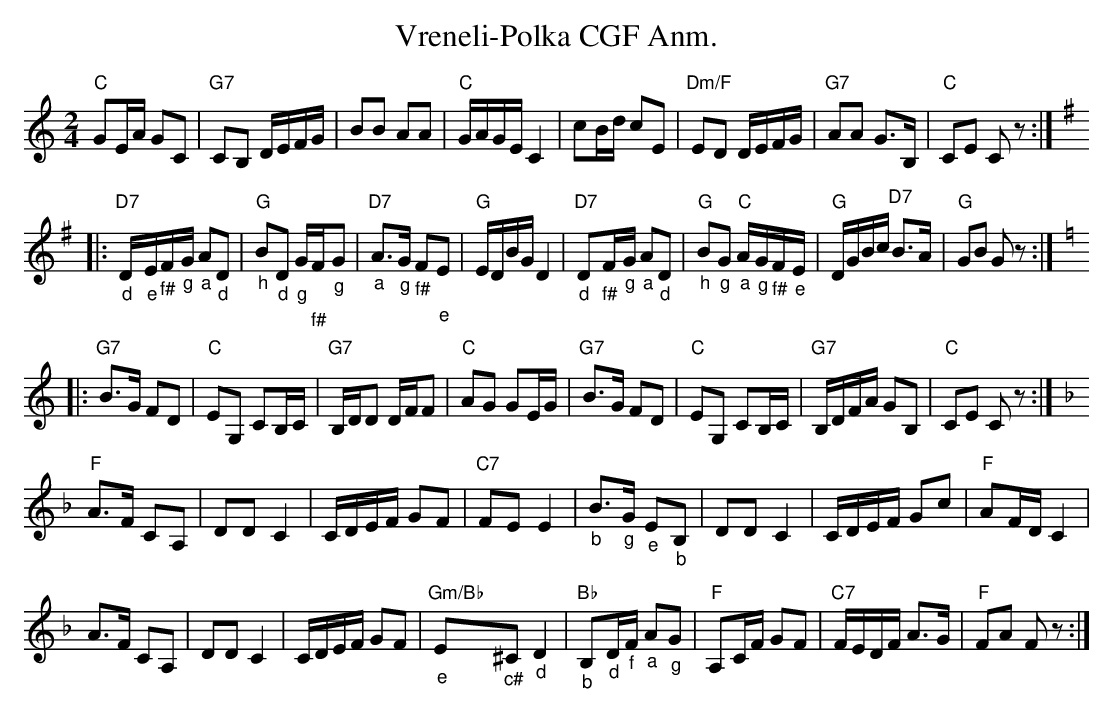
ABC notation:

X:1
T:Vreneli-Polka CGF Anm.
M:2/4
L:1/16
K:Cmaj
"C"G2EA G2C2 | "G7"C2B,2 DEFG | B2B2 A2A2 | "C"GAGE C4 | c2Bd c2E2 | "Dm/F"E2D2 DEFG | "G7"A2A2 G3B, | "C"C2E2 C2 z2 :|
K:Gmaj
|: "D7""_d"D"_e"E"_f#"F"_g"G "_a"A2"_d"D2 | "G""_h"B2"_d"D2 "_g"G"_f#"F"_g"G2 | "D7""_a"A3"_g"G "_f#"F2"_e"E2 | "G"EDBG D4 | \
"D7""_d"D2"_f#"F"_g"G "_a"A2"_d"D2 | "G""_h"B2"_g"G2 "C""_a"A"_g"G"_f#"F"_e"E | "G"DGBc "D7"B3A | "G"G2B2 G2 z2 :|
K:Cmaj
|: "G7"B3G F2D2 | "C"E2G,2 C2B,C | "G7"B,DD2 DFF2 | "C"A2G2 G2EG | \
"G7"B3G F2D2 | "C"E2G,2 C2B,C | "G7"B,DFA G2B,2 | "C"C2E2 C2 z2 :|
K:Fmaj
"F"A3F C2A,2 | D2D2 C4 | CDEF G2F2 | "C7"F2E2 E4 | \
"_b"B3"_g"G "_e"E2"_b"B,2 | D2D2 C4 | CDEF G2c2 | "F"A2FD C4 |
A3F C2A,2 | D2D2 C4 | CDEF G2F2 | "Gm/Bb""_e"E2"_c#"^C2 "_d"D4 | "Bb""_b"B,2"_d"D"_f"F "_a"A2"_g"G2 | "F"A,2CF G2F2 | "C7"FEDF A3G | "F"F2A2 F2 z2 :|
